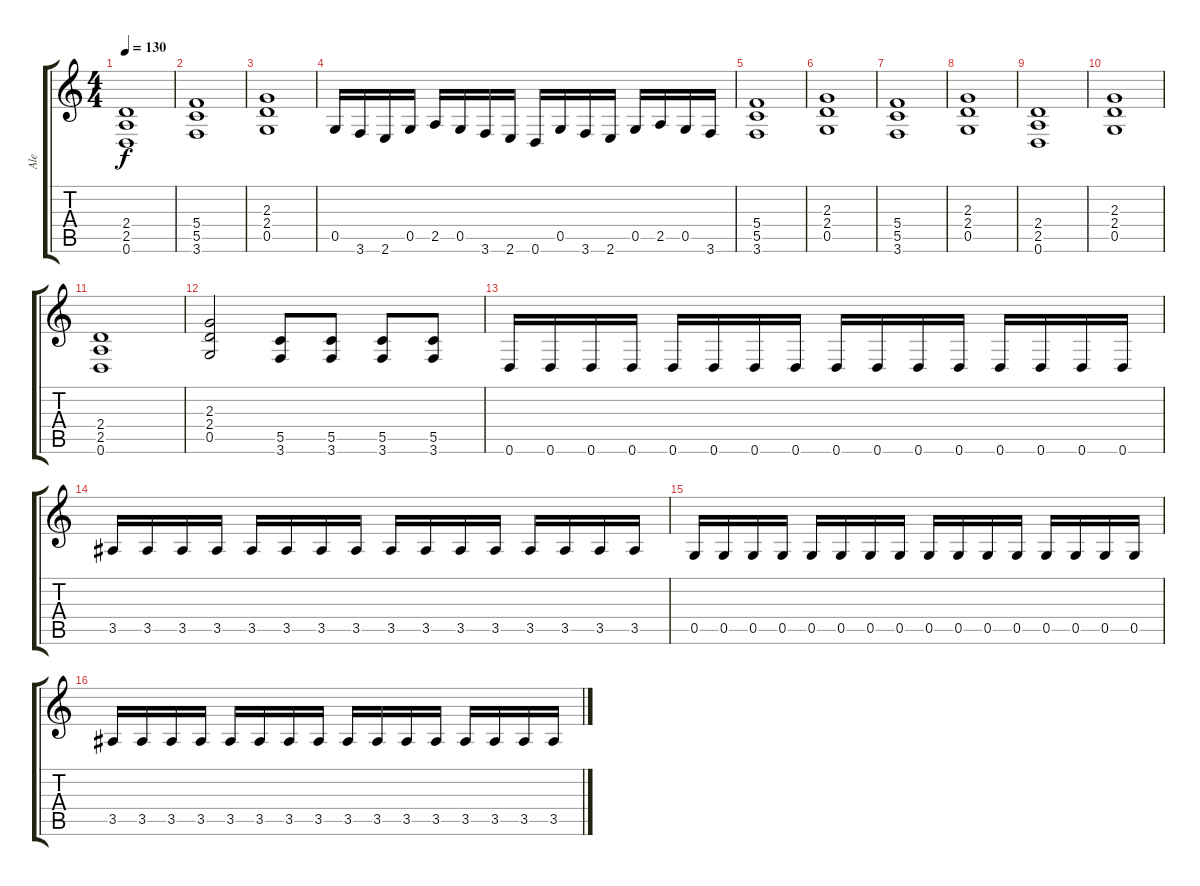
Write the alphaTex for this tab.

\track ("Ale" "Ale") {instrument distortionguitar}
\staff {score tabs}
\tuning (D4 A3 F3 C3 G2 D2) {hide}
\ts (4 4)
\tempo 130
\clef g2
\ks c
(2.4 2.5 0.6).1{dy f} |
(5.4 5.5 3.6).1 |
(2.3 2.4 0.5).1 |
0.5.16 3.6.16 2.6.16 0.5.16 2.5.16 0.5.16 3.6.16 2.6.16 0.6.16 0.5.16 3.6.16 2.6.16 0.5.16 2.5.16 0.5.16 3.6.16 |
(5.4 5.5 3.6).1 |
(2.3 2.4 0.5).1 |
(5.4 5.5 3.6).1 |
(2.3 2.4 0.5).1 |
(2.4 2.5 0.6).1 |
(2.3 2.4 0.5).1 |
(2.4 2.5 0.6).1 |
(2.3 2.4 0.5).2 (5.5 3.6).8 (5.5 3.6).8 (5.5 3.6).8 (5.5 3.6).8 |
0.6.16 0.6.16 0.6.16 0.6.16 0.6.16 0.6.16 0.6.16 0.6.16 0.6.16 0.6.16 0.6.16 0.6.16 0.6.16 0.6.16 0.6.16 0.6.16 |
3.5.16 3.5.16 3.5.16 3.5.16 3.5.16 3.5.16 3.5.16 3.5.16 3.5.16 3.5.16 3.5.16 3.5.16 3.5.16 3.5.16 3.5.16 3.5.16 |
0.5.16 0.5.16 0.5.16 0.5.16 0.5.16 0.5.16 0.5.16 0.5.16 0.5.16 0.5.16 0.5.16 0.5.16 0.5.16 0.5.16 0.5.16 0.5.16 |
3.5.16 3.5.16 3.5.16 3.5.16 3.5.16 3.5.16 3.5.16 3.5.16 3.5.16 3.5.16 3.5.16 3.5.16 3.5.16 3.5.16 3.5.16 3.5.16
